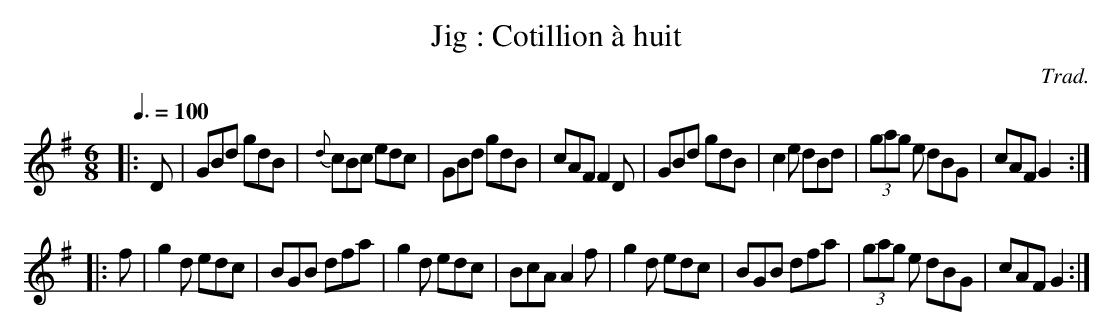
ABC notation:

X:1
T:Jig : Cotillion à huit
C:Trad.
M:6/8
L:1/8
Q:3/8=100
K:G
|: D|GBd gdB|{d}cBc edc|GBd gdB|cAF F2D|GBd gdB|c2 e dBd|(3gag e dBG|cAF G2:|
|: f|g2 d edc|BGB dfa|g2 d edc|BcA A2 f|g2 d edc|BGB dfa|(3gag e dBG|cAF G2:|
